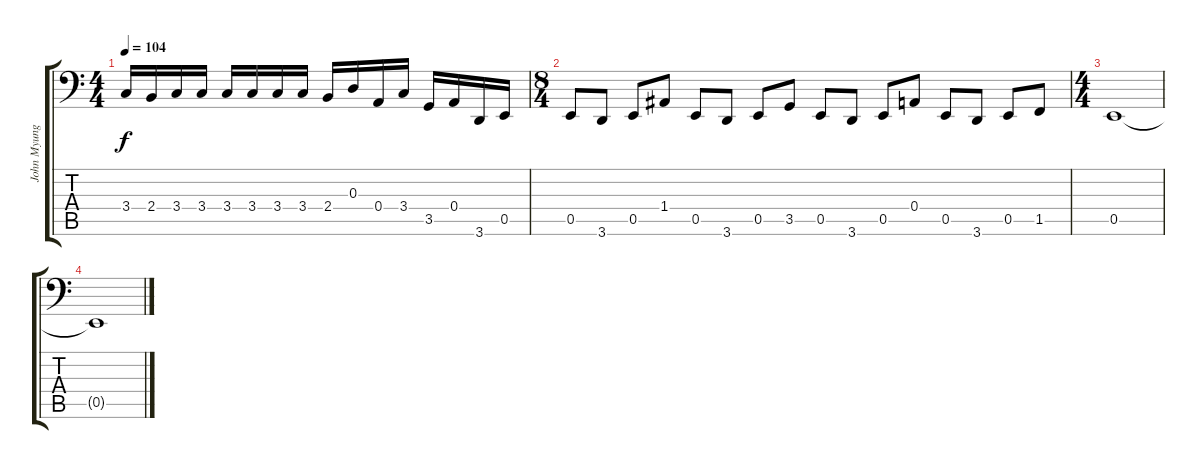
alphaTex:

\track ("John Myung" "John Myung") {instrument electricbassfinger}
\staff {score tabs}
\tuning (C3 G2 D2 A1 E1 B0) {hide}
\ts (4 4)
\tempo 104
\clef f4
\ks c
3.4.16{dy f} 2.4.16 3.4.16 3.4.16 3.4.16 3.4.16 3.4.16 3.4.16 2.4.16 0.3.16 0.4.16 3.4.16 3.5.16 0.4.16 3.6.16 0.5.16 |
\ts (8 4)
0.5.8 3.6.8 0.5.8 1.4.8 0.5.8 3.6.8 0.5.8 3.5.8 0.5.8 3.6.8 0.5.8 0.4.8 0.5.8 3.6.8 0.5.8 1.5.8 |
\ts (4 4)
0.5.1 |
0.5{t}.1
